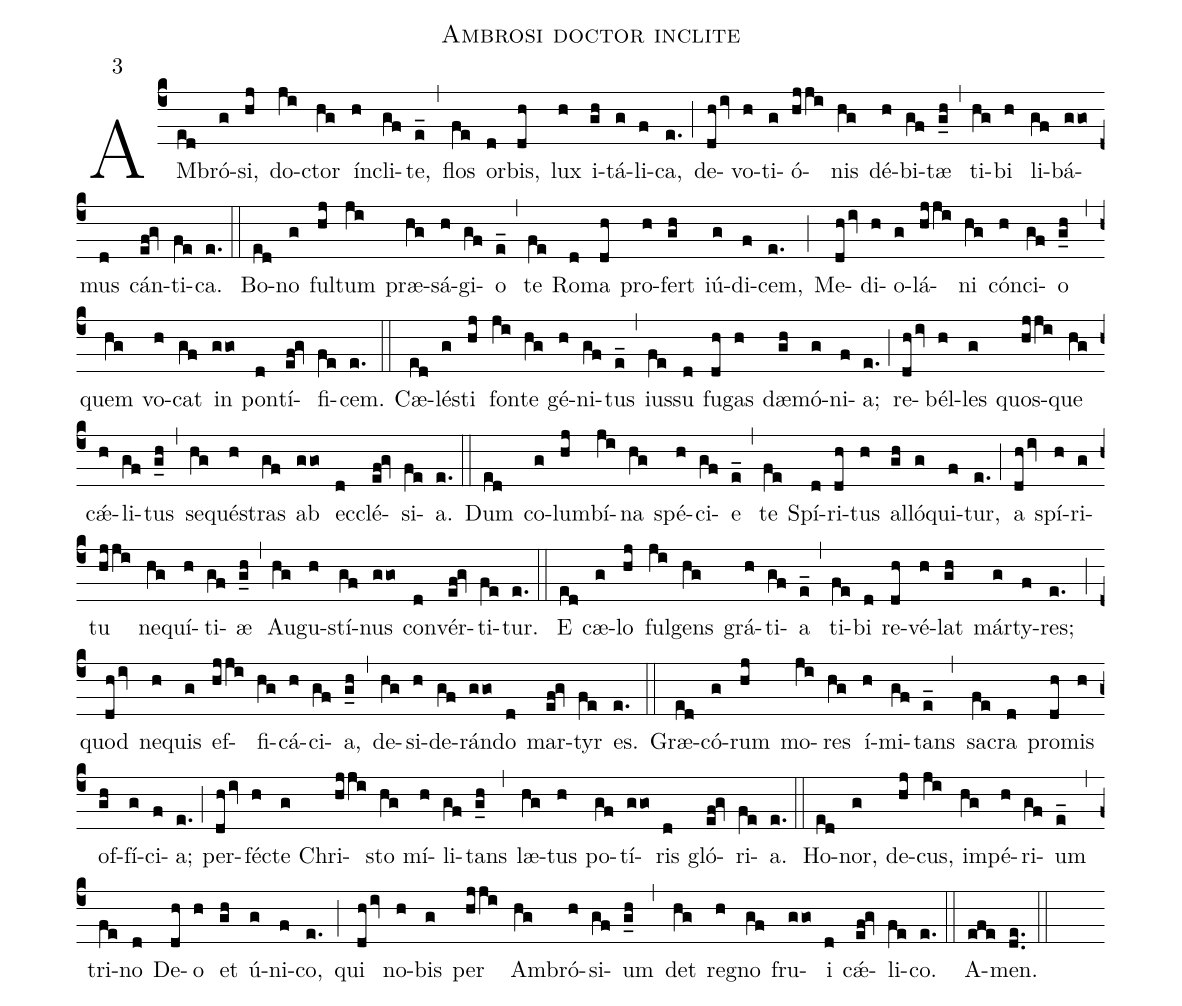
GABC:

name: Ambrosi doctor inclite;
mode: 3;
%%
(c4)
AM(ed)bró(g)si,(hj) do(ji)ctor(hg) ín(h)cli(gf)te,(e_) (,)
flos(fe) or(d)bis,(dh) lux(h) i(gh)tá(g)li(f)ca,(e.) (;)
de(dh/iv)vo(h)ti(g)ó(hjji)nis(hg) dé(h)bi(gf)tæ(g_h) (,)
ti(hg)bi(h) li(gf)bá(ggo)mus(d) cán(ef!gv)ti(fe)ca.(e.) (::)

Bo(ed)no(g) ful(hj)tum(ji) præ(hg)sá(h)gi(gf)o(e_) (,)
te(fe) Ro(d)ma(dh) pro(h)fert(gh) iú(g)di(f)cem,(e.) (;)
Me(dh/iv)di(h)o(g)lá(hjji)ni(hg) cón(h)ci(gf)o(g_h) (,)
quem(hg) vo(h)cat(gf) in(ggo) pon(d)tí(ef!gv)fi(fe)cem.(e.) (::)

Cæ(ed)lé(g)sti(hj) fon(ji)te(hg) gé(h)ni(gf)tus(e_) (,)
ius(fe)su(d) fu(dh)gas(h) dæ(gh)mó(g)ni(f)a;(e.) (;)
re(dh/iv)bél(h)les(g) quos(hjji)que(hg) cǽ(h)li(gf)tus(g_h) (,)
se(hg)qué(h)stras(gf) ab(ggo) ec(d)clé(ef!gv)si(fe)a.(e.) (::)

Dum(ed) co(g)lum(hj)bí(ji)na(hg) spé(h)ci(gf)e(e_) (,)
te(fe) Spí(d)ri(dh)tus(h) al(gh)ló(g)qui(f)tur,(e.) (;)
a(dh/iv) spí(h)ri(g)tu(hjji) ne(hg)quí(h)ti(gf)æ(g_h) (,)
Au(hg)gu(h)stí(gf)nus(ggo) con(d)vér(ef!gv)ti(fe)tur.(e.) (::)

E(ed) cæ(g)lo(hj) ful(ji)gens(hg) grá(h)ti(gf)a(e_) (,)
ti(fe)bi(d) re(dh)vé(h)lat(gh) már(g)ty(f)res;(e.) (;)
quod(dh/iv) ne(h)quis(g) ef(hjji)fi(hg)cá(h)ci(gf)a,(g_h) (,)
de(hg)si(h)de(gf)rán(ggo)do(d) mar(ef!gv)tyr(fe) es.(e.) (::)

Græ(ed)có(g)rum(hj) mo(ji)res(hg) í(h)mi(gf)tans(e_) (,)
sa(fe)cra(d) pro(dh)mis(h) of(gh)fí(g)ci(f)a;(e.) (;)
per(dh/iv)fé(h)cte(g) Chri(hjji)sto(hg) mí(h)li(gf)tans(g_h) (,)
læ(hg)tus(h) po(gf)tí(ggo)ris(d) gló(ef!gv)ri(fe)a.(e.) (::)

Ho(ed)nor,(g) de(hj)cus,(ji) im(hg)pé(h)ri(gf)um(e_) (,)
tri(fe)no(d) De(dh)o(h) et(gh) ú(g)ni(f)co,(e.) (;)
qui(dh/iv) no(h)bis(g) per(hjji) Am(hg)bró(h)si(gf)um(g_h) (,)
det(hg) re(h)gno(gf) fru(ggo)i(d) cǽ(ef!gv)li(fe)co.(e.) (::)

A(efe)men.(de..) (::)
